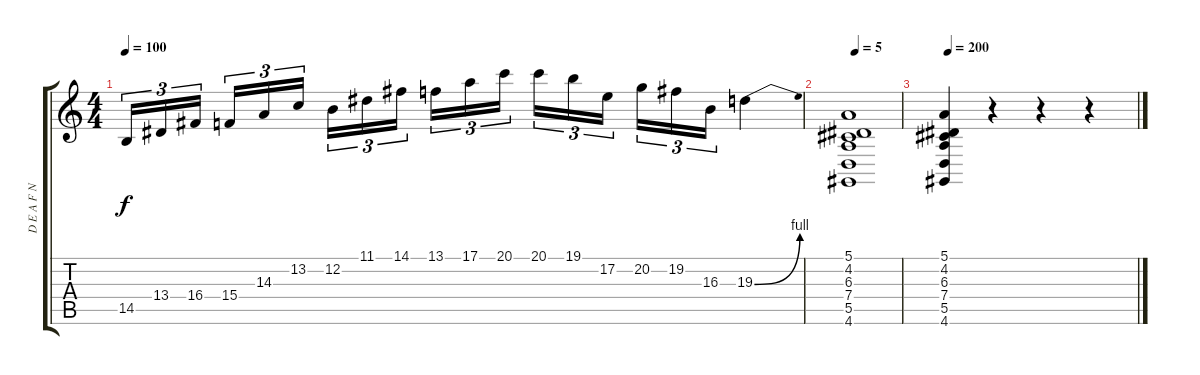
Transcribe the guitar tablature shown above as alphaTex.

\track ("D E A F N E S S" "D E A F N ") {instrument percussiveorgan}
\staff {score tabs}
\tuning (E4 B3 G3 D3 A2 E2) {hide}
\ts (4 4)
\tempo 100
\clef g2
\ks c
14.5.16{tu (3 2) dy f} 13.4.16{tu (3 2)} 16.4.16{tu (3 2)} 15.4.16{tu (3 2)} 14.3.16{tu (3 2)} 13.2.16{tu (3 2)} 12.2.16{tu (3 2)} 11.1.16{tu (3 2)} 14.1.16{tu (3 2)} 13.1.16{tu (3 2)} 17.1.16{tu (3 2)} 20.1.16{tu (3 2)} 20.1.16{tu (3 2)} 19.1.16{tu (3 2)} 17.2.16{tu (3 2)} 20.2.16{tu (3 2)} 19.2.16{tu (3 2)} 16.3.16{tu (3 2)} 19.3{be (bend 0 0 60 4)}.4 |
\tempo 5
(5.1 4.2 6.3 7.4 5.5 4.6).1{instrument percussiveorgan} |
\tempo 200
(5.1 4.2 6.3 7.4 5.5 4.6).4{instrument percussiveorgan} r.4 r.4 r.4
